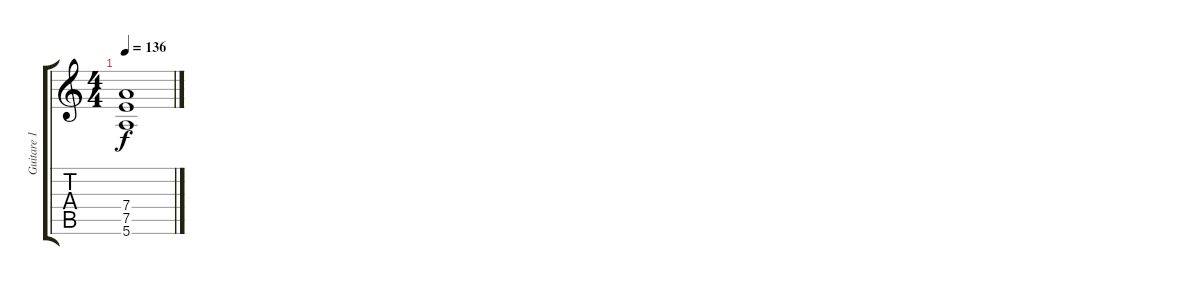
\track ("Guitare 1" "Guitare 1") {instrument distortionguitar}
\staff {score tabs}
\tuning (E4 B3 G3 D3 A2 E2) {hide}
\ts (4 4)
\tempo 136
\clef g2
\ks c
(7.4{t} 7.5{t} 5.6{t}).1{dy f}
